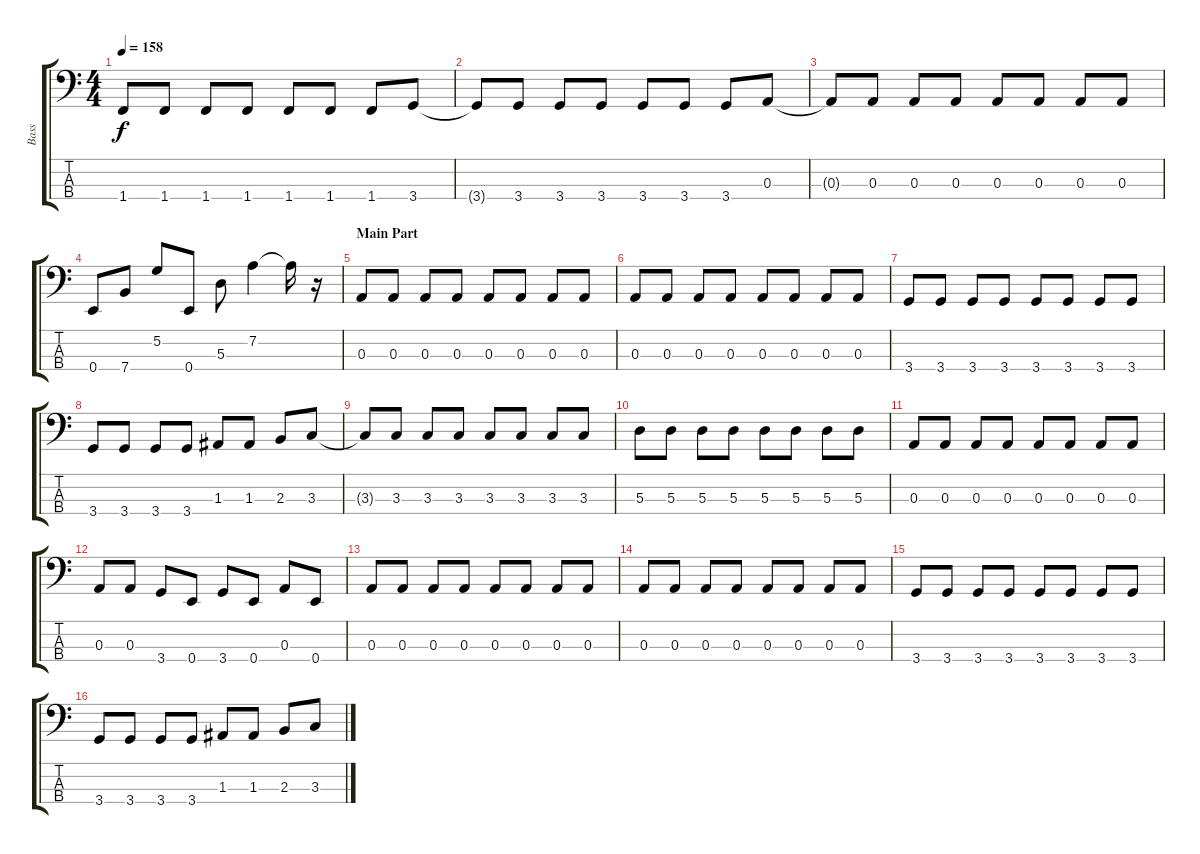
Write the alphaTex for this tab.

\track ("Bass" "Bass") {instrument electricbassfinger}
\staff {score tabs}
\tuning (G2 D2 A1 E1) {hide}
\ts (4 4)
\tempo 158
\clef f4
\ks c
1.4{t}.8{dy f} 1.4.8 1.4.8 1.4.8 1.4.8 1.4.8 1.4.8 3.4.8 |
3.4{t}.8 3.4.8 3.4.8 3.4.8 3.4.8 3.4.8 3.4.8 0.3.8 |
0.3{t}.8 0.3.8 0.3.8 0.3.8 0.3.8 0.3.8 0.3.8 0.3.8 |
0.4.8 7.4.8 5.2.8 0.4.8 5.3.8 7.2.4 7.2{t}.16 r.16 |
\section ("" "Main Part")
0.3.8 0.3.8 0.3.8 0.3.8 0.3.8 0.3.8 0.3.8 0.3.8 |
0.3.8 0.3.8 0.3.8 0.3.8 0.3.8 0.3.8 0.3.8 0.3.8 |
3.4.8 3.4.8 3.4.8 3.4.8 3.4.8 3.4.8 3.4.8 3.4.8 |
3.4.8 3.4.8 3.4.8 3.4.8 1.3.8 1.3.8 2.3.8 3.3.8 |
3.3{t}.8 3.3.8 3.3.8 3.3.8 3.3.8 3.3.8 3.3.8 3.3.8 |
5.3.8 5.3.8 5.3.8 5.3.8 5.3.8 5.3.8 5.3.8 5.3.8 |
0.3.8 0.3.8 0.3.8 0.3.8 0.3.8 0.3.8 0.3.8 0.3.8 |
0.3.8 0.3.8 3.4.8 0.4.8 3.4.8 0.4.8 0.3.8 0.4.8 |
0.3.8 0.3.8 0.3.8 0.3.8 0.3.8 0.3.8 0.3.8 0.3.8 |
0.3.8 0.3.8 0.3.8 0.3.8 0.3.8 0.3.8 0.3.8 0.3.8 |
3.4.8 3.4.8 3.4.8 3.4.8 3.4.8 3.4.8 3.4.8 3.4.8 |
3.4.8 3.4.8 3.4.8 3.4.8 1.3.8 1.3.8 2.3.8 3.3.8
